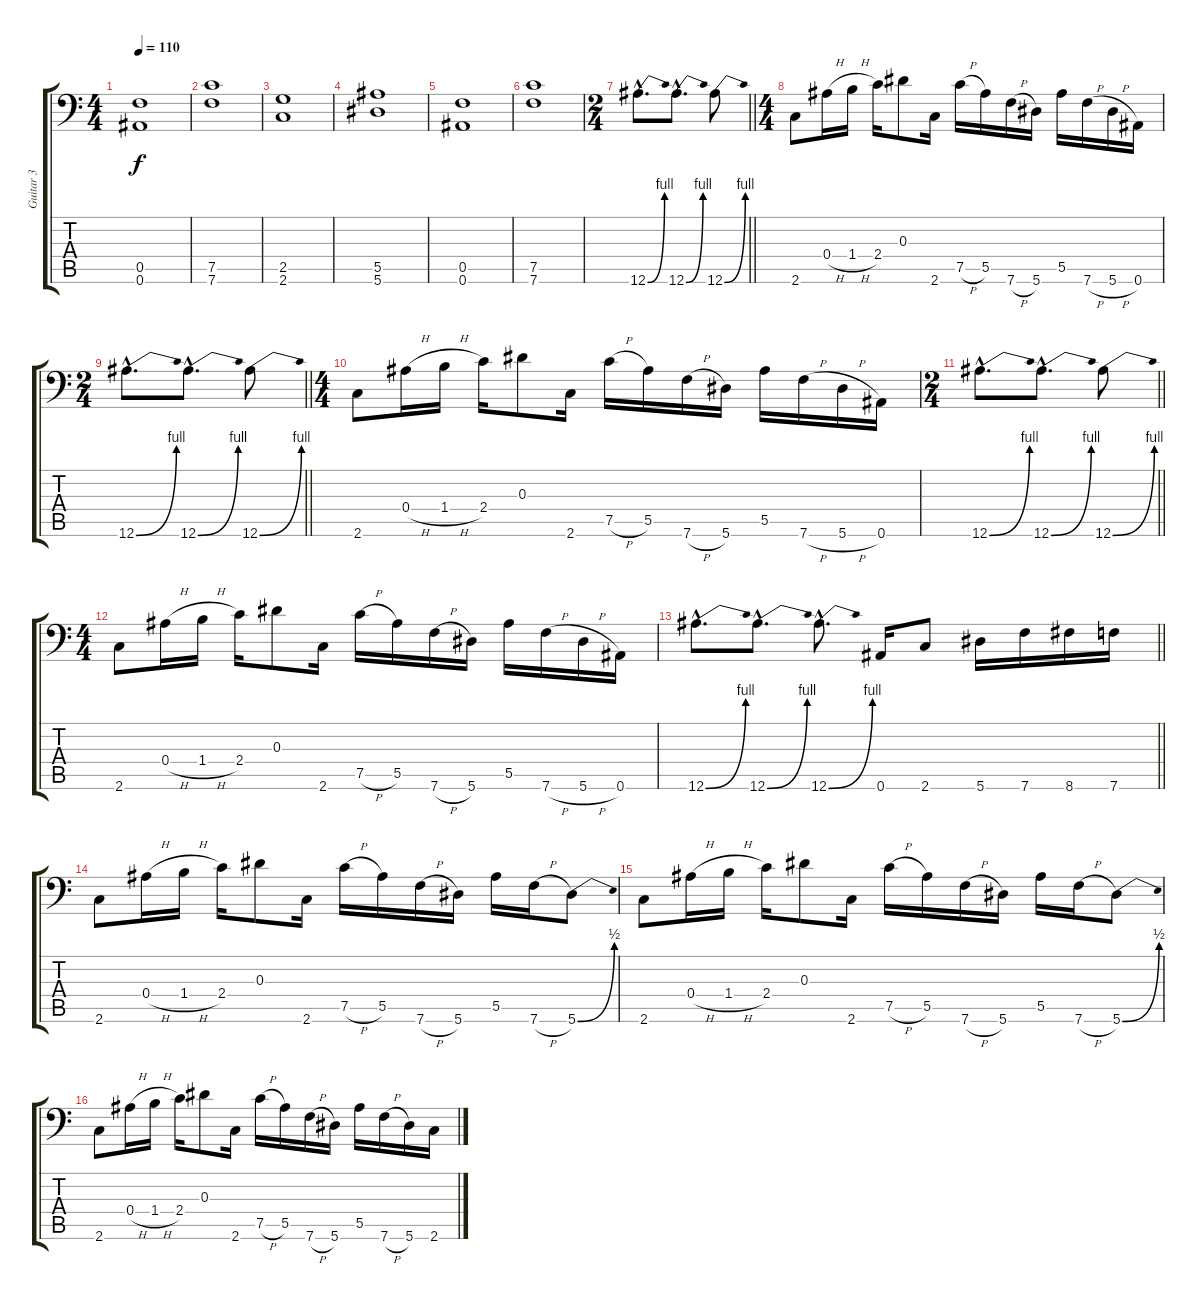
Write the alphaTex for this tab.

\track ("Guitar 3" "Guitar 3") {instrument distortionguitar}
\staff {score tabs}
\tuning (C4 G3 Eb3 Bb2 F2 Bb1) {hide}
\ts (4 4)
\tempo 110
\clef f4
\ks c
(0.5 0.6).1{dy f} |
(7.5 7.6).1 |
(2.5 2.6).1 |
(5.5 5.6).1 |
(0.5 0.6).1 |
(7.5 7.6).1 |
\ts (2 4)
\barLineRight lightlight
12.6{be (bend 0 0 60 4) hac}.8{d} 12.6{be (bend 0 0 60 4) hac}.8{d} 12.6{be (bend 0 0 60 4)}.8 |
\ts (4 4)
2.6.8 0.4{h}.16 1.4{h}.16 2.4.16 0.3.8 2.6.16 7.5{h}.16 5.5.16 7.6{h}.16 5.6.16 5.5.16 7.6{h}.16 5.6{h}.16 0.6.16 |
\ts (2 4)
\barLineRight lightlight
12.6{be (bend 0 0 60 4) hac}.8{d} 12.6{be (bend 0 0 60 4) hac}.8{d} 12.6{be (bend 0 0 60 4)}.8 |
\ts (4 4)
2.6.8 0.4{h}.16 1.4{h}.16 2.4.16 0.3.8 2.6.16 7.5{h}.16 5.5.16 7.6{h}.16 5.6.16 5.5.16 7.6{h}.16 5.6{h}.16 0.6.16 |
\ts (2 4)
\barLineRight lightlight
12.6{be (bend 0 0 60 4) hac}.8{d} 12.6{be (bend 0 0 60 4) hac}.8{d} 12.6{be (bend 0 0 60 4)}.8 |
\ts (4 4)
2.6.8 0.4{h}.16 1.4{h}.16 2.4.16 0.3.8 2.6.16 7.5{h}.16 5.5.16 7.6{h}.16 5.6.16 5.5.16 7.6{h}.16 5.6{h}.16 0.6.16 |
\barLineRight lightlight
12.6{be (bend 0 0 60 4) hac}.8{d} 12.6{be (bend 0 0 60 4) hac}.8{d} 12.6{be (bend 0 0 60 4) hac}.8{d} 0.6.16 2.6.8 5.6.16 7.6.16 8.6.16 7.6.16 |
2.6.8 0.4{h}.16 1.4{h}.16 2.4.16 0.3.8 2.6.16 7.5{h}.16 5.5.16 7.6{h}.16 5.6.16 5.5.16 7.6{h}.16 5.6{be (bend 0 0 60 2)}.8 |
2.6.8 0.4{h}.16 1.4{h}.16 2.4.16 0.3.8 2.6.16 7.5{h}.16 5.5.16 7.6{h}.16 5.6.16 5.5.16 7.6{h}.16 5.6{be (bend 0 0 60 2)}.8 |
2.6.8 0.4{h}.16 1.4{h}.16 2.4.16 0.3.8 2.6.16 7.5{h}.16 5.5.16 7.6{h}.16 5.6.16 5.5.16 7.6{h}.16 5.6.16 2.6.16
